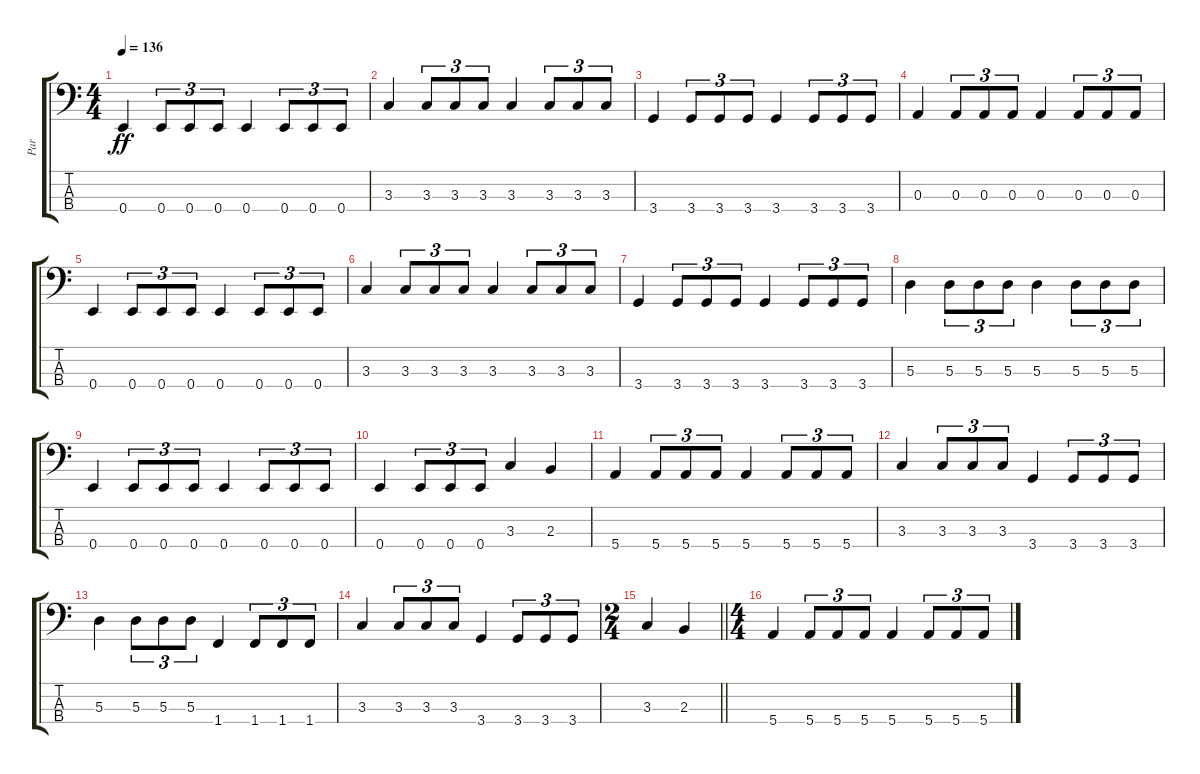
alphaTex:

\track ("Par" "Par") {instrument electricbasspick}
\staff {score tabs}
\tuning (G2 D2 A1 E1) {hide}
\ts (4 4)
\tempo 136
\clef f4
\ks c
0.4.4{dy ff} 0.4.8{tu (3 2)} 0.4.8{tu (3 2)} 0.4.8{tu (3 2)} 0.4.4 0.4.8{tu (3 2)} 0.4.8{tu (3 2)} 0.4.8{tu (3 2)} |
3.3.4 3.3.8{tu (3 2)} 3.3.8{tu (3 2)} 3.3.8{tu (3 2)} 3.3.4 3.3.8{tu (3 2)} 3.3.8{tu (3 2)} 3.3.8{tu (3 2)} |
3.4.4 3.4.8{tu (3 2)} 3.4.8{tu (3 2)} 3.4.8{tu (3 2)} 3.4.4 3.4.8{tu (3 2)} 3.4.8{tu (3 2)} 3.4.8{tu (3 2)} |
0.3.4 0.3.8{tu (3 2)} 0.3.8{tu (3 2)} 0.3.8{tu (3 2)} 0.3.4 0.3.8{tu (3 2)} 0.3.8{tu (3 2)} 0.3.8{tu (3 2)} |
0.4.4 0.4.8{tu (3 2)} 0.4.8{tu (3 2)} 0.4.8{tu (3 2)} 0.4.4 0.4.8{tu (3 2)} 0.4.8{tu (3 2)} 0.4.8{tu (3 2)} |
3.3.4 3.3.8{tu (3 2)} 3.3.8{tu (3 2)} 3.3.8{tu (3 2)} 3.3.4 3.3.8{tu (3 2)} 3.3.8{tu (3 2)} 3.3.8{tu (3 2)} |
3.4.4 3.4.8{tu (3 2)} 3.4.8{tu (3 2)} 3.4.8{tu (3 2)} 3.4.4 3.4.8{tu (3 2)} 3.4.8{tu (3 2)} 3.4.8{tu (3 2)} |
5.3.4 5.3.8{tu (3 2)} 5.3.8{tu (3 2)} 5.3.8{tu (3 2)} 5.3.4 5.3.8{tu (3 2)} 5.3.8{tu (3 2)} 5.3.8{tu (3 2)} |
0.4.4 0.4.8{tu (3 2)} 0.4.8{tu (3 2)} 0.4.8{tu (3 2)} 0.4.4 0.4.8{tu (3 2)} 0.4.8{tu (3 2)} 0.4.8{tu (3 2)} |
0.4.4 0.4.8{tu (3 2)} 0.4.8{tu (3 2)} 0.4.8{tu (3 2)} 3.3.4 2.3.4 |
5.4.4 5.4.8{tu (3 2)} 5.4.8{tu (3 2)} 5.4.8{tu (3 2)} 5.4.4 5.4.8{tu (3 2)} 5.4.8{tu (3 2)} 5.4.8{tu (3 2)} |
3.3.4 3.3.8{tu (3 2)} 3.3.8{tu (3 2)} 3.3.8{tu (3 2)} 3.4.4 3.4.8{tu (3 2)} 3.4.8{tu (3 2)} 3.4.8{tu (3 2)} |
5.3.4 5.3.8{tu (3 2)} 5.3.8{tu (3 2)} 5.3.8{tu (3 2)} 1.4.4 1.4.8{tu (3 2)} 1.4.8{tu (3 2)} 1.4.8{tu (3 2)} |
3.3.4 3.3.8{tu (3 2)} 3.3.8{tu (3 2)} 3.3.8{tu (3 2)} 3.4.4 3.4.8{tu (3 2)} 3.4.8{tu (3 2)} 3.4.8{tu (3 2)} |
\ts (2 4)
\barLineRight lightlight
3.3.4 2.3.4 |
\ts (4 4)
5.4.4 5.4.8{tu (3 2)} 5.4.8{tu (3 2)} 5.4.8{tu (3 2)} 5.4.4 5.4.8{tu (3 2)} 5.4.8{tu (3 2)} 5.4.8{tu (3 2)}
